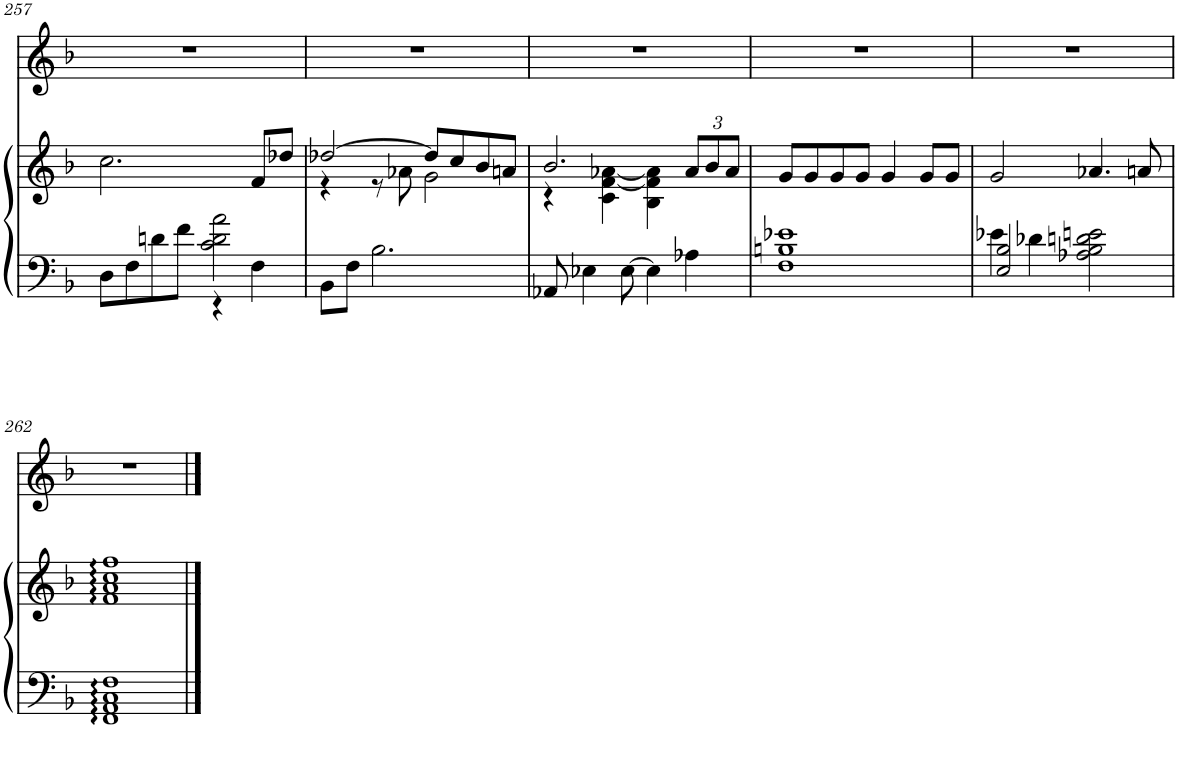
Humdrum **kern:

**kern	**kern	**kern
*part2	*part2	*part1
*staff3	*staff2	*staff1
*I"Piano	*	*I"Voice
*I'Pno	*	*
!!LO:PB:g=z
*clefF4	*clefG2	*clefG2
*k[b-]	*k[b-]	*k[b-]
*M4/4	*M4/4	*M4/4
=257	=257	=257
*^	*	*
8D\L	2ryy	2.cc\	1r
8F\	.	.	.
8dn\	.	.	.
8f\J	.	.	.
2c\ 2d\ 2a\	4r	.	.
.	4F\	8f/L	.
.	.	8dd-X/J	.
*v	*v	*	*
=258	=258	=258
*	*^	*
8BB-\L	[2dd-X/	4r	1r
8F\J	.	.	.
2.B-\	.	8r	.
.	.	8a-X\	.
.	8dd-/L]	2g\	.
.	8cc/	.	.
.	8b-/	.	.
.	8an/J	.	.
=259	=259	=259	=259
8AA-X/	2.b-/	4r	1r
4E-X\	.	.	.
.	.	4c\ [4f\ [4a-X\	.
[8E-\	.	.	.
4E-\]	.	4B-\ 4f\] 4a-\]	.
*	*Xbrackettup	*	*
4A-X\	12a-/L	4ryy	.
.	12b-/	.	.
.	12a-/J	.	.
*	*v	*v	*
=260	=260	=260
1F 1Bn 1e-X	8g/L	1r
.	8g/	.
.	8g/	.
.	8g/J	.
.	4g/	.
.	8g/L	.
.	8g/J	.
=261	=261	=261
*^	*	*
2E/ 2B-/	4e-X\	2g/	1r
.	4d-X\	.	.
2A-X\ 2B-\ 2dn\ 2en\	2ryy	4.a-X/	.
.	.	8an/	.
*v	*v	*	*
!!LO:LB:g=z
=262	=262	=262
1FF 1AA 1C 1F	1f 1a 1cc 1ff	1r
==	==	==
*-	*-	*-
